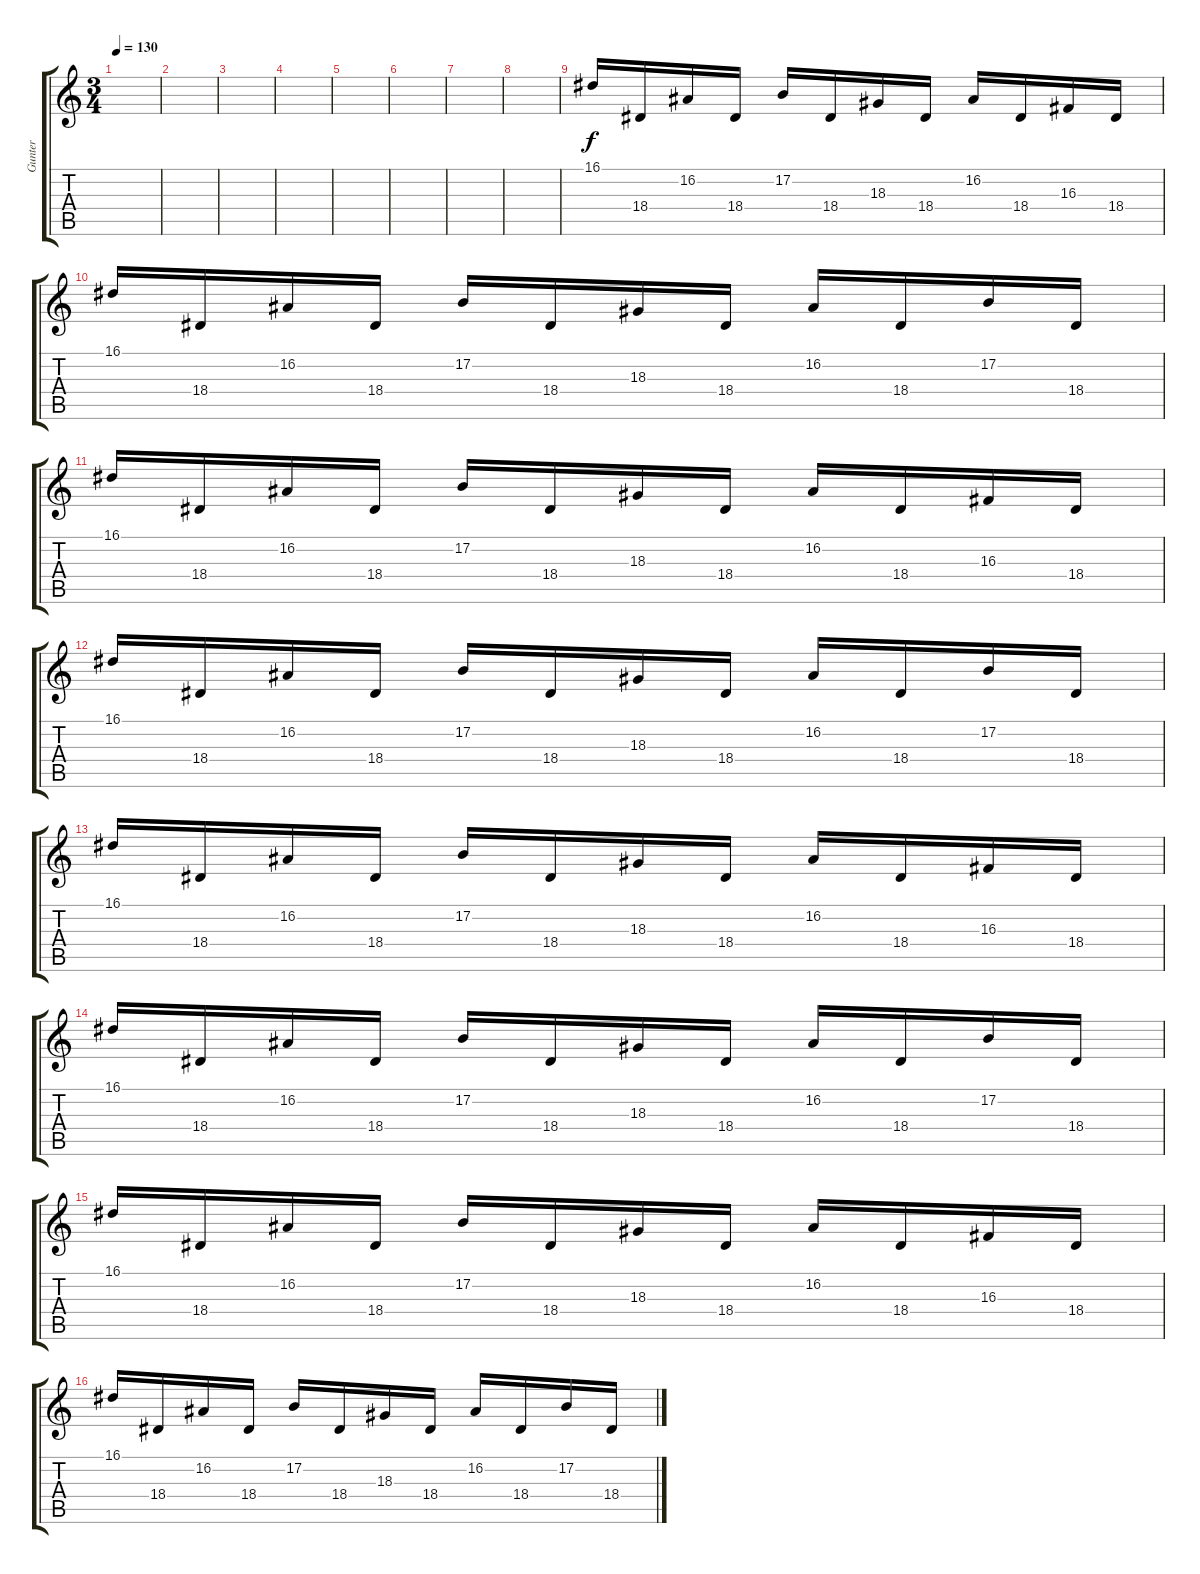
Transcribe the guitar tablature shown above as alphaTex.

\track ("Gunter" "Gunter") {instrument tremolostrings}
\staff {score tabs}
\tuning (B3 Gb3 D3 A2 E2 B1) {hide}
\ts (3 4)
\tempo 130
\clef g2
\ks c
|
|
|
|
|
|
|
|
16.1.16 18.4.16 16.2.16 18.4.16 17.2.16 18.4.16 18.3.16 18.4.16 16.2.16 18.4.16 16.3.16 18.4.16 |
16.1.16 18.4.16 16.2.16 18.4.16 17.2.16 18.4.16 18.3.16 18.4.16 16.2.16 18.4.16 17.2.16 18.4.16 |
16.1.16 18.4.16 16.2.16 18.4.16 17.2.16 18.4.16 18.3.16 18.4.16 16.2.16 18.4.16 16.3.16 18.4.16 |
16.1.16 18.4.16 16.2.16 18.4.16 17.2.16 18.4.16 18.3.16 18.4.16 16.2.16 18.4.16 17.2.16 18.4.16 |
16.1.16 18.4.16 16.2.16 18.4.16 17.2.16 18.4.16 18.3.16 18.4.16 16.2.16 18.4.16 16.3.16 18.4.16 |
16.1.16 18.4.16 16.2.16 18.4.16 17.2.16 18.4.16 18.3.16 18.4.16 16.2.16 18.4.16 17.2.16 18.4.16 |
16.1.16 18.4.16 16.2.16 18.4.16 17.2.16 18.4.16 18.3.16 18.4.16 16.2.16 18.4.16 16.3.16 18.4.16 |
16.1.16 18.4.16 16.2.16 18.4.16 17.2.16 18.4.16 18.3.16 18.4.16 16.2.16 18.4.16 17.2.16 18.4.16
